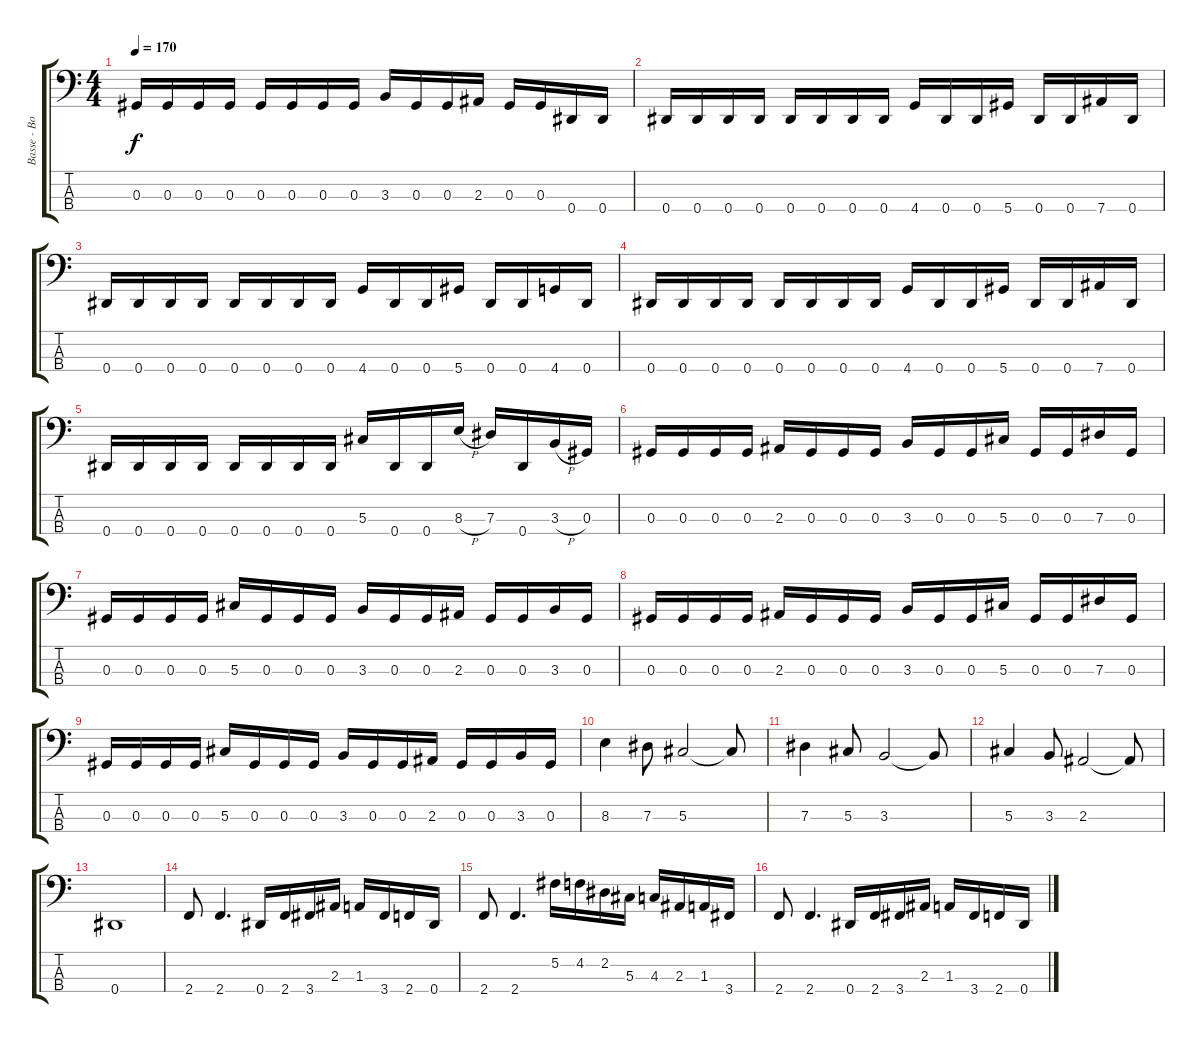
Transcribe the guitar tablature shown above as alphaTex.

\track ("Basse - Bob Daisley" "Basse - Bo") {instrument electricbasspick}
\staff {score tabs}
\tuning (Gb2 Db2 Ab1 Eb1) {hide}
\ts (4 4)
\tempo 170
\clef f4
\ks c
0.3.16{dy f} 0.3.16 0.3.16 0.3.16 0.3.16 0.3.16 0.3.16 0.3.16 3.3.16 0.3.16 0.3.16 2.3.16 0.3.16 0.3.16 0.4.16 0.4.16 |
0.4.16 0.4.16 0.4.16 0.4.16 0.4.16 0.4.16 0.4.16 0.4.16 4.4.16 0.4.16 0.4.16 5.4.16 0.4.16 0.4.16 7.4.16 0.4.16 |
0.4.16 0.4.16 0.4.16 0.4.16 0.4.16 0.4.16 0.4.16 0.4.16 4.4.16 0.4.16 0.4.16 5.4.16 0.4.16 0.4.16 4.4.16 0.4.16 |
0.4.16 0.4.16 0.4.16 0.4.16 0.4.16 0.4.16 0.4.16 0.4.16 4.4.16 0.4.16 0.4.16 5.4.16 0.4.16 0.4.16 7.4.16 0.4.16 |
0.4.16 0.4.16 0.4.16 0.4.16 0.4.16 0.4.16 0.4.16 0.4.16 5.3.16 0.4.16 0.4.16 8.3{h}.16 7.3.16 0.4.16 3.3{h}.16 0.3.16 |
0.3.16 0.3.16 0.3.16 0.3.16 2.3.16 0.3.16 0.3.16 0.3.16 3.3.16 0.3.16 0.3.16 5.3.16 0.3.16 0.3.16 7.3.16 0.3.16 |
0.3.16 0.3.16 0.3.16 0.3.16 5.3.16 0.3.16 0.3.16 0.3.16 3.3.16 0.3.16 0.3.16 2.3.16 0.3.16 0.3.16 3.3.16 0.3.16 |
0.3.16 0.3.16 0.3.16 0.3.16 2.3.16 0.3.16 0.3.16 0.3.16 3.3.16 0.3.16 0.3.16 5.3.16 0.3.16 0.3.16 7.3.16 0.3.16 |
0.3.16 0.3.16 0.3.16 0.3.16 5.3.16 0.3.16 0.3.16 0.3.16 3.3.16 0.3.16 0.3.16 2.3.16 0.3.16 0.3.16 3.3.16 0.3.16 |
8.3.4 7.3.8 5.3.2 5.3{t}.8 |
7.3.4 5.3.8 3.3.2 3.3{t}.8 |
5.3.4 3.3.8 2.3.2 2.3{t}.8 |
0.4.1 |
2.4.8 2.4.4{d} 0.4.16 2.4.16 3.4.16 2.3.16 1.3.16 3.4.16 2.4.16 0.4.16 |
2.4.8 2.4.4{d} 5.2.16 4.2.16 2.2.16 5.3.16 4.3.16 2.3.16 1.3.16 3.4.16 |
2.4.8 2.4.4{d} 0.4.16 2.4.16 3.4.16 2.3.16 1.3.16 3.4.16 2.4.16 0.4.16
